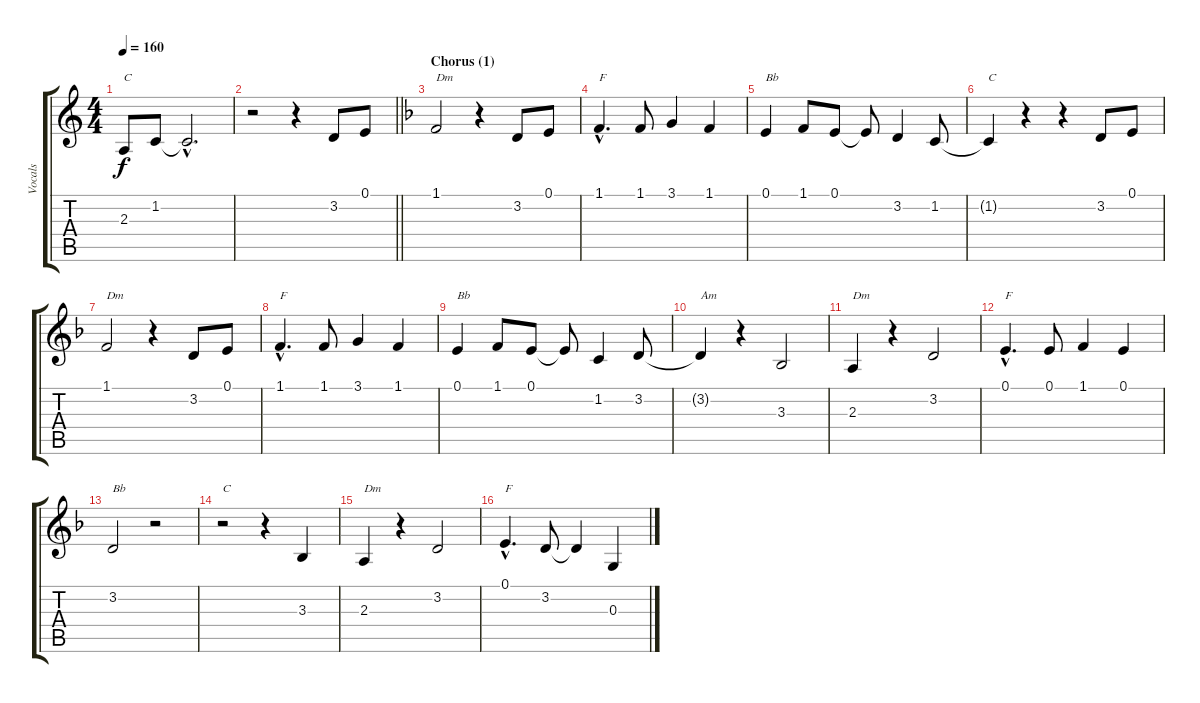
\track ("Vocals" "Vocals") {instrument sopranosax}
\staff {score tabs}
\tuning (E4 B3 G3 D3 A2 E2) {hide}
\ts (4 4)
\tempo 160
\clef g2
\ks c
2.3.8{txt "C" dy f} 1.2.8 1.2{hac t}.2{d} |
\barLineRight lightlight
r.2 r.4 3.2.8 0.1.8 |
\section ("" "Chorus (1)")
\ks f
1.1.2{txt "Dm"} r.4 3.2.8 0.1.8 |
1.1{hac}.4{d txt "F"} 1.1.8 3.1.4 1.1.4 |
0.1.4{txt "Bb"} 1.1.8 0.1.8 0.1{t}.8 3.2.4 1.2.8 |
1.2{t}.4{txt "C"} r.4 r.4 3.2.8 0.1.8 |
1.1.2{txt "Dm"} r.4 3.2.8 0.1.8 |
1.1{hac}.4{d txt "F"} 1.1.8 3.1.4 1.1.4 |
0.1.4{txt "Bb"} 1.1.8 0.1.8 0.1{t}.8 1.2.4 3.2.8 |
3.2{t}.4{txt "Am"} r.4 3.3.2 |
2.3.4{txt "Dm"} r.4 3.2.2 |
0.1{hac}.4{d txt "F"} 0.1.8 1.1.4 0.1.4 |
3.2.2{txt "Bb"} r.2 |
r.2{txt "C"} r.4 3.3.4 |
2.3.4{txt "Dm"} r.4 3.2.2 |
0.1{hac}.4{d txt "F"} 3.2.8 3.2{t}.4 0.3.4
